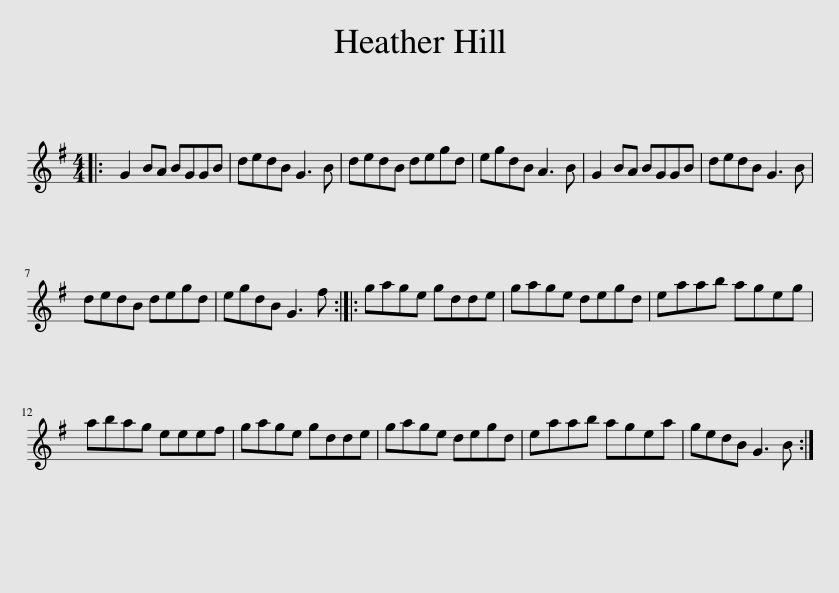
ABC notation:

X:1
L:1/8
M:4/4
I:linebreak $
K:G
V:1 treble
V:1
|: G2 BA BGGB | dedB G3 B | dedB degd | egdB A3 B | G2 BA BGGB | %5
 dedB G3 B |$ dedB degd | egdB G3 f :: gage gdde | gage degd | %10
 eaab ageg |$ abag eeef | gage gdde | gage degd | eaab agea | %15
 gedB G3 B :| %16
